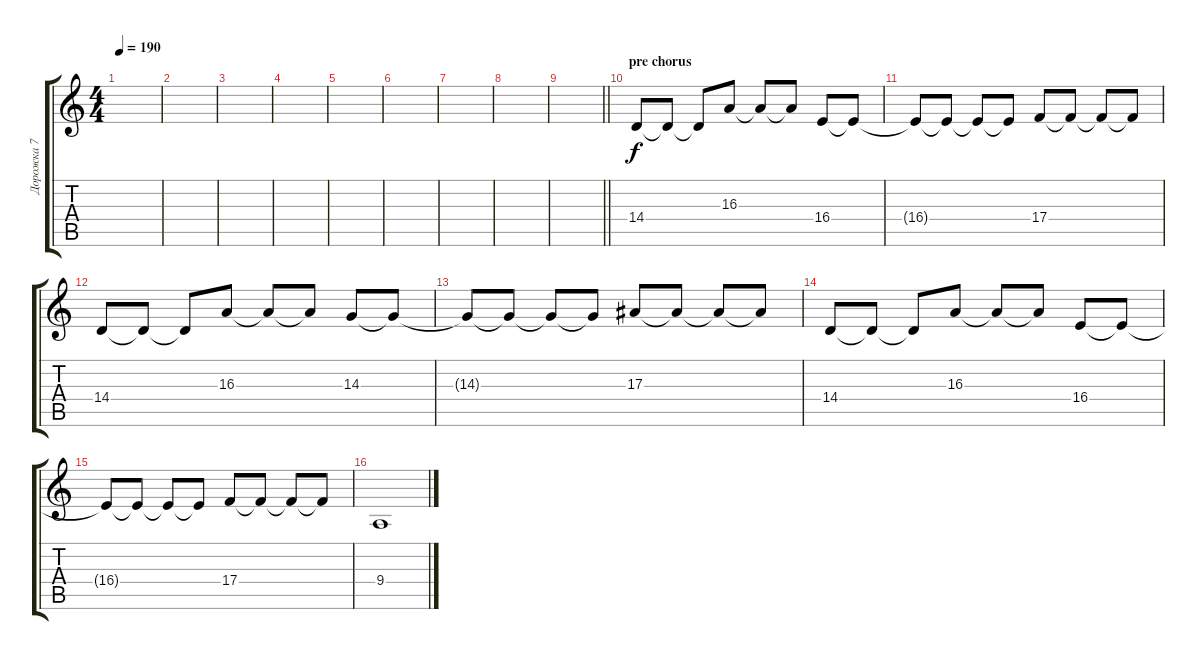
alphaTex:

\track ("Дорожка 7" "Дорожка 7") {instrument fx1rain}
\staff {score tabs}
\tuning (D4 A3 F3 C3 G2 C2) {hide}
\ts (4 4)
\tempo 190
\clef g2
\ks c
|
|
|
|
|
|
|
|
\barLineRight lightlight
|
\section ("" "pre chorus")
14.4.8 14.4{t}.8 14.4{t}.8 16.3.8 16.3{t}.8 16.3{t}.8 16.4.8 16.4{t}.8 |
16.4{t}.8 16.4{t}.8 16.4{t}.8 16.4{t}.8 17.4.8 17.4{t}.8 17.4{t}.8 17.4{t}.8 |
14.4.8 14.4{t}.8 14.4{t}.8 16.3.8 16.3{t}.8 16.3{t}.8 14.3.8 14.3{t}.8 |
14.3{t}.8 14.3{t}.8 14.3{t}.8 14.3{t}.8 17.3.8 17.3{t}.8 17.3{t}.8 17.3{t}.8 |
14.4.8 14.4{t}.8 14.4{t}.8 16.3.8 16.3{t}.8 16.3{t}.8 16.4.8 16.4{t}.8 |
16.4{t}.8 16.4{t}.8 16.4{t}.8 16.4{t}.8 17.4.8 17.4{t}.8 17.4{t}.8 17.4{t}.8 |
9.4.1
